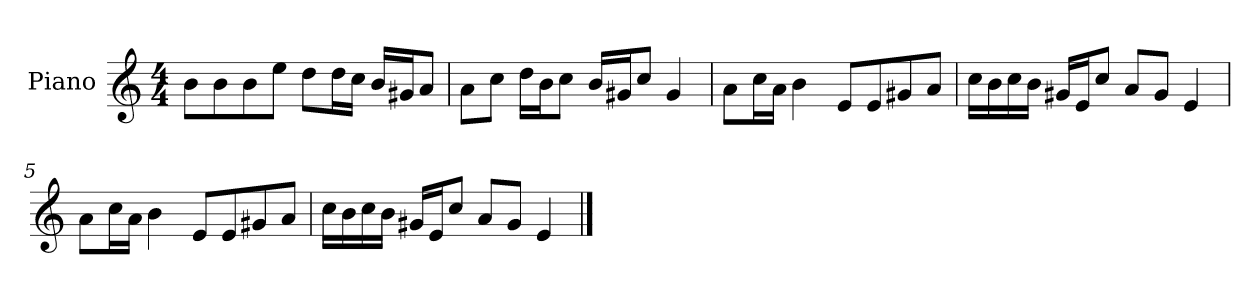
**kern
*part1
*staff1
*I"Piano
*I'P-no
*clefG2
*k[]
*M4/4
*MM90
=1
8b\L
8b\
8b\
8ee\J
8dd\L
16dd\L
16cc\JJ
16b/LL
16g#X/J
8a/J
=2
8a\L
8cc\J
16dd\LL
16b\J
8cc\J
16b/LL
16g#X/J
8cc/J
4g#/
=3
8a\L
16cc\L
16a\JJ
4b\
8e/L
8e/
8g#X/
8a/J
=4
16cc\LL
16b\
16cc\
16b\JJ
16g#X/LL
16e/J
8cc/J
8a/L
8g#/J
4e/
!!LO:LB:g=z
=5
8a\L
16cc\L
16a\JJ
4b\
8e/L
8e/
8g#X/
8a/J
=6
16cc\LL
16b\
16cc\
16b\JJ
16g#X/LL
16e/J
8cc/J
8a/L
8g#/J
4e/
==
*-
